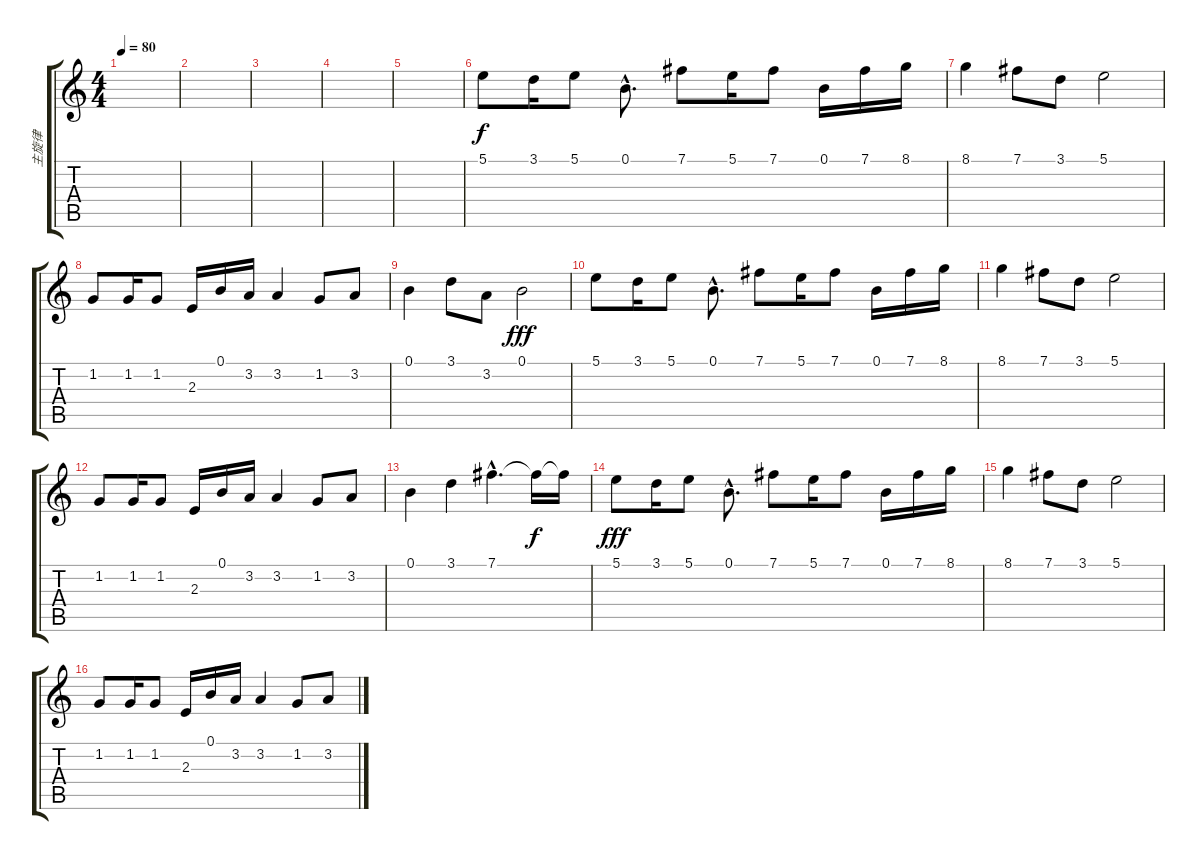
\track ("主旋律" "主旋律") {instrument acousticgrandpiano}
\staff {score tabs}
\tuning (B4 Gb4 D4 A3 E3 B2) {hide}
\ts (4 4)
\tempo 80
\clef g2
\ks c
|
|
|
|
|
5.1.8 3.1.16 5.1.8 0.1{hac}.8{d} 7.1.8 5.1.16 7.1.8 0.1.16 7.1.16 8.1.16 |
8.1.4 7.1.8 3.1.8 5.1.2 |
1.2.8 1.2.16 1.2.8 2.3.16 0.1.16 3.2.16 3.2.4 1.2.8 3.2.8 |
0.1.4 3.1.8 3.2.8{dy f} 0.1.2{dy fff} |
5.1.8 3.1.16 5.1.8 0.1{hac}.8{d} 7.1.8 5.1.16 7.1.8 0.1.16 7.1.16 8.1.16 |
8.1.4 7.1.8 3.1.8 5.1.2 |
1.2.8 1.2.16 1.2.8 2.3.16 0.1.16 3.2.16 3.2.4 1.2.8 3.2.8 |
0.1.4 3.1.4 7.1{hac}.4{d} 7.1{t}.16{dy f} 7.1{t}.16 |
5.1.8{dy fff} 3.1.16 5.1.8 0.1{hac}.8{d} 7.1.8 5.1.16 7.1.8 0.1.16 7.1.16 8.1.16 |
8.1.4 7.1.8 3.1.8 5.1.2 |
1.2.8 1.2.16 1.2.8 2.3.16 0.1.16 3.2.16 3.2.4 1.2.8 3.2.8
